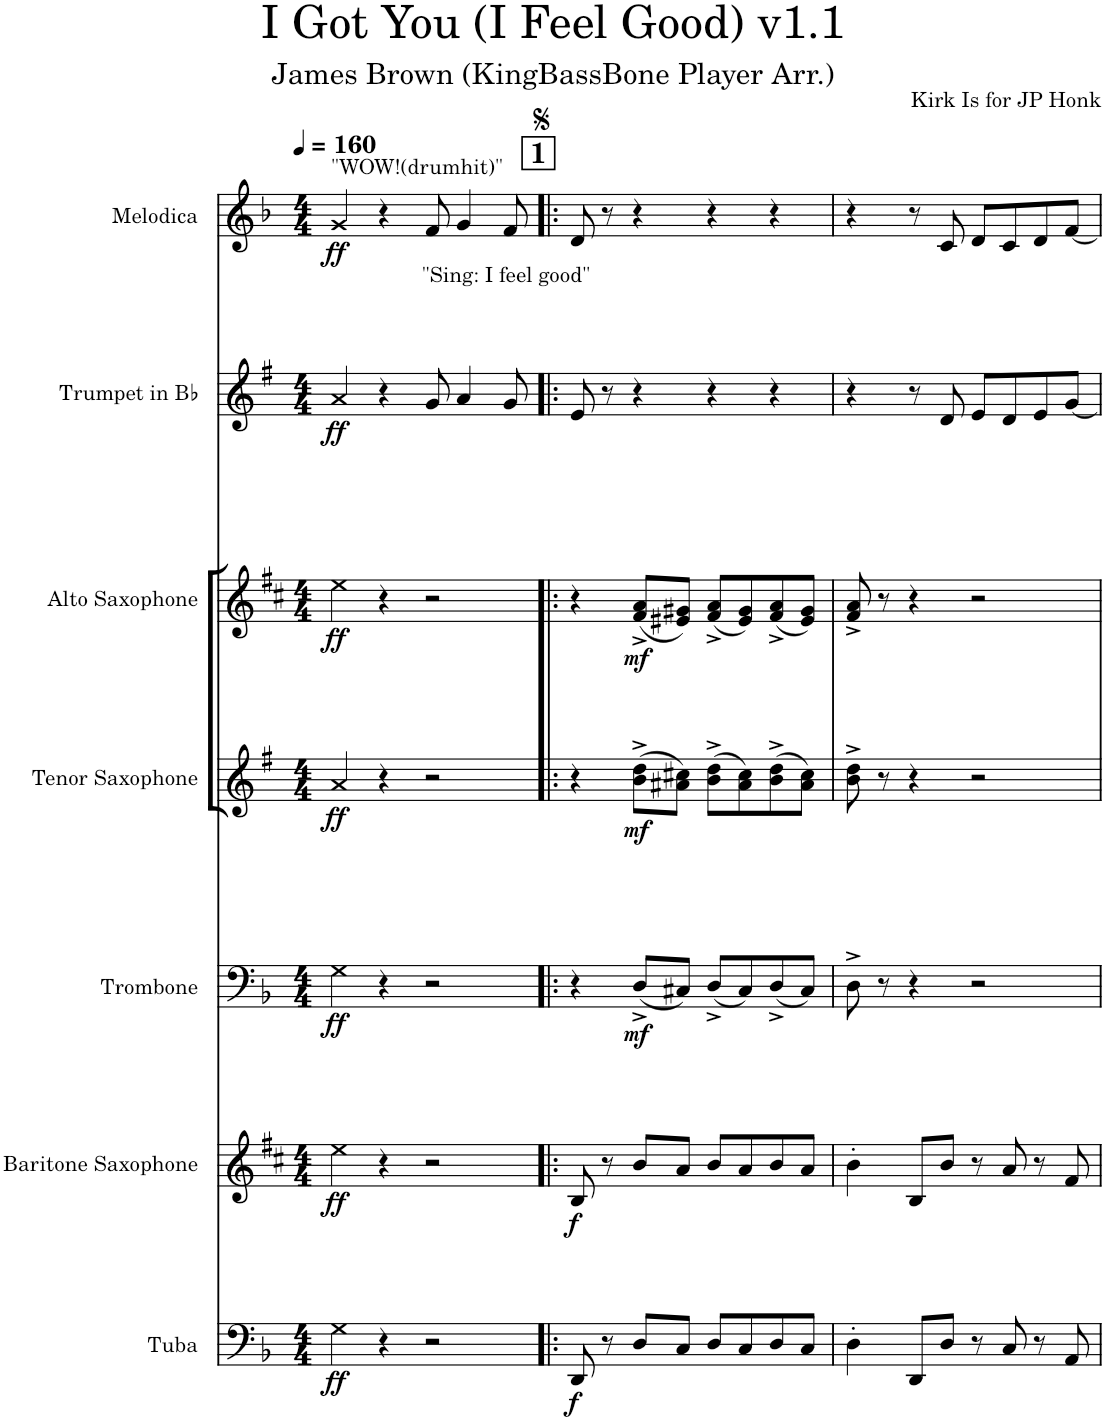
**kern	**dynam	**kern	**dynam	**kern	**dynam	**kern	**dynam	**kern	**dynam	**kern	**dynam	**kern	**dynam
*part7	*part7	*part6	*part6	*part5	*part5	*part4	*part4	*part3	*part3	*part2	*part2	*part1	*part1
*staff7	*staff7	*staff6	*staff6	*staff5	*staff5	*staff4	*staff4	*staff3	*staff3	*staff2	*staff2	*staff1	*staff1
*I"Tuba	*	*I"Baritone Saxophone	*	*I"Trombone	*	*I"Tenor Saxophone	*	*I"Alto Saxophone	*	*I"Trumpet in Bb	*	*I"Melodica	*
*I'Tba.	*	*I'Bar. Sax.	*	*I'Tbn.	*	*I'T. Sax.	*	*I'A. Sax.	*	*I'Tpt. in Bb	*	*I'Mel.	*
*clefF4	*	*clefG2	*	*clefF4	*	*clefG2	*	*clefG2	*	*clefG2	*	*clefG2	*
*	*	*Trd12c21	*	*	*	*Trd8c14	*	*Trd5c9	*	*Trd1c2	*	*	*
*k[b-]	*	*k[f#c#]	*	*k[b-]	*	*k[f#]	*	*k[f#c#]	*	*k[f#]	*	*k[b-]	*
*M4/4	*	*M4/4	*	*M4/4	*	*M4/4	*	*M4/4	*	*M4/4	*	*M4/4	*
*MM160	*	*MM160	*	*MM160	*	*MM160	*	*MM160	*	*MM160	*	*MM160	*
=1	=1	=1	=1	=1	=1	=1	=1	=1	=1	=1	=1	=1	=1
!	!	!	!	!	!	!	!	!	!	!	!	!LO:TX:a:t="WOW!(drumhit)"	!
!	!LO:DY:b	!	!LO:DY:b	!	!LO:DY:b	!	!LO:DY:b	!	!LO:DY:b	!	!LO:DY:b	!	!LO:DY:b
4G\	ff	4ee\	ff	4G\	ff	4a/	ff	4ee\	ff	4a/	ff	4g/	ff
4r	.	4r	.	4r	.	4r	.	4r	.	4r	.	4r	.
!	!	!	!	!	!	!	!	!	!	!	!	!LO:TX:b:t="Sing&colon; I feel good"	!
2r	.	2r	.	2r	.	2r	.	2r	.	8g/	.	8f/	.
.	.	.	.	.	.	.	.	.	.	4a/	.	4g/	.
.	.	.	.	.	.	.	.	.	.	8g/	.	8f/	.
!!LO:REH:place=s1:a:B:cj:fs=14:t=1
=2!|:	=2!|:	=2!|:	=2!|:	=2!|:	=2!|:	=2!|:	=2!|:	=2!|:	=2!|:	=2!|:	=2!|:	=2!|:	=2!|:
!	!LO:DY:b	!	!LO:DY:b	!	!	!	!	!	!	!	!	!	!
8DD/	f	8B/	f	4r	.	4r	.	4r	.	8e/	.	8d/	.
8r	.	8r	.	.	.	.	.	.	.	8r	.	8r	.
!	!	!	!	!	!LO:DY:b	!	!LO:DY:b	!	!LO:DY:b	!	!	!	!
8D/L	.	8b/L	.	(8D^/L	mf	(8b\^ 8dd\^L	mf	(8f#/^ 8a/^L	mf	4r	.	4r	.
8C/J	.	8a/J	.	8C#X/J)	.	8a#X\ 8cc#X\J)	.	8e#X/ 8g#X/J)	.	.	.	.	.
8D/L	.	8b/L	.	(8D^/L	.	(8b\^ 8dd\^L	.	(8f#/^ 8a/^L	.	4r	.	4r	.
8C/	.	8a/	.	8C#/)	.	8a#\ 8cc#\)	.	8e#/ 8g#/)	.	.	.	.	.
8D/	.	8b/	.	(8D^/	.	(8b\^ 8dd\^	.	(8f#/^ 8a/^	.	4r	.	4r	.
8C/J	.	8a/J	.	8C#/J)	.	8a#\ 8cc#\J)	.	8e#/ 8g#/J)	.	.	.	.	.
=3	=3	=3	=3	=3	=3	=3	=3	=3	=3	=3	=3	=3	=3
4D'\	.	4b'\	.	8D^\	.	8b\^ 8dd\^	.	8f#/^ 8a/^	.	4r	.	4r	.
.	.	.	.	8r	.	8r	.	8r	.	.	.	.	.
8DD/L	.	8B/L	.	4r	.	4r	.	4r	.	8r	.	8r	.
8D/J	.	8b/J	.	.	.	.	.	.	.	8d/	.	8c/	.
8r	.	8r	.	2r	.	2r	.	2r	.	8e/L	.	8d/L	.
8C/	.	8a/	.	.	.	.	.	.	.	8d/	.	8c/	.
8r	.	8r	.	.	.	.	.	.	.	8e/	.	8d/	.
8AA/	.	8f#/	.	.	.	.	.	.	.	[8g/J	.	[8f/J	.
=	=	=	=	=	=	=	=	=	=	=	=	=	=
*-	*-	*-	*-	*-	*-	*-	*-	*-	*-	*-	*-	*-	*-
